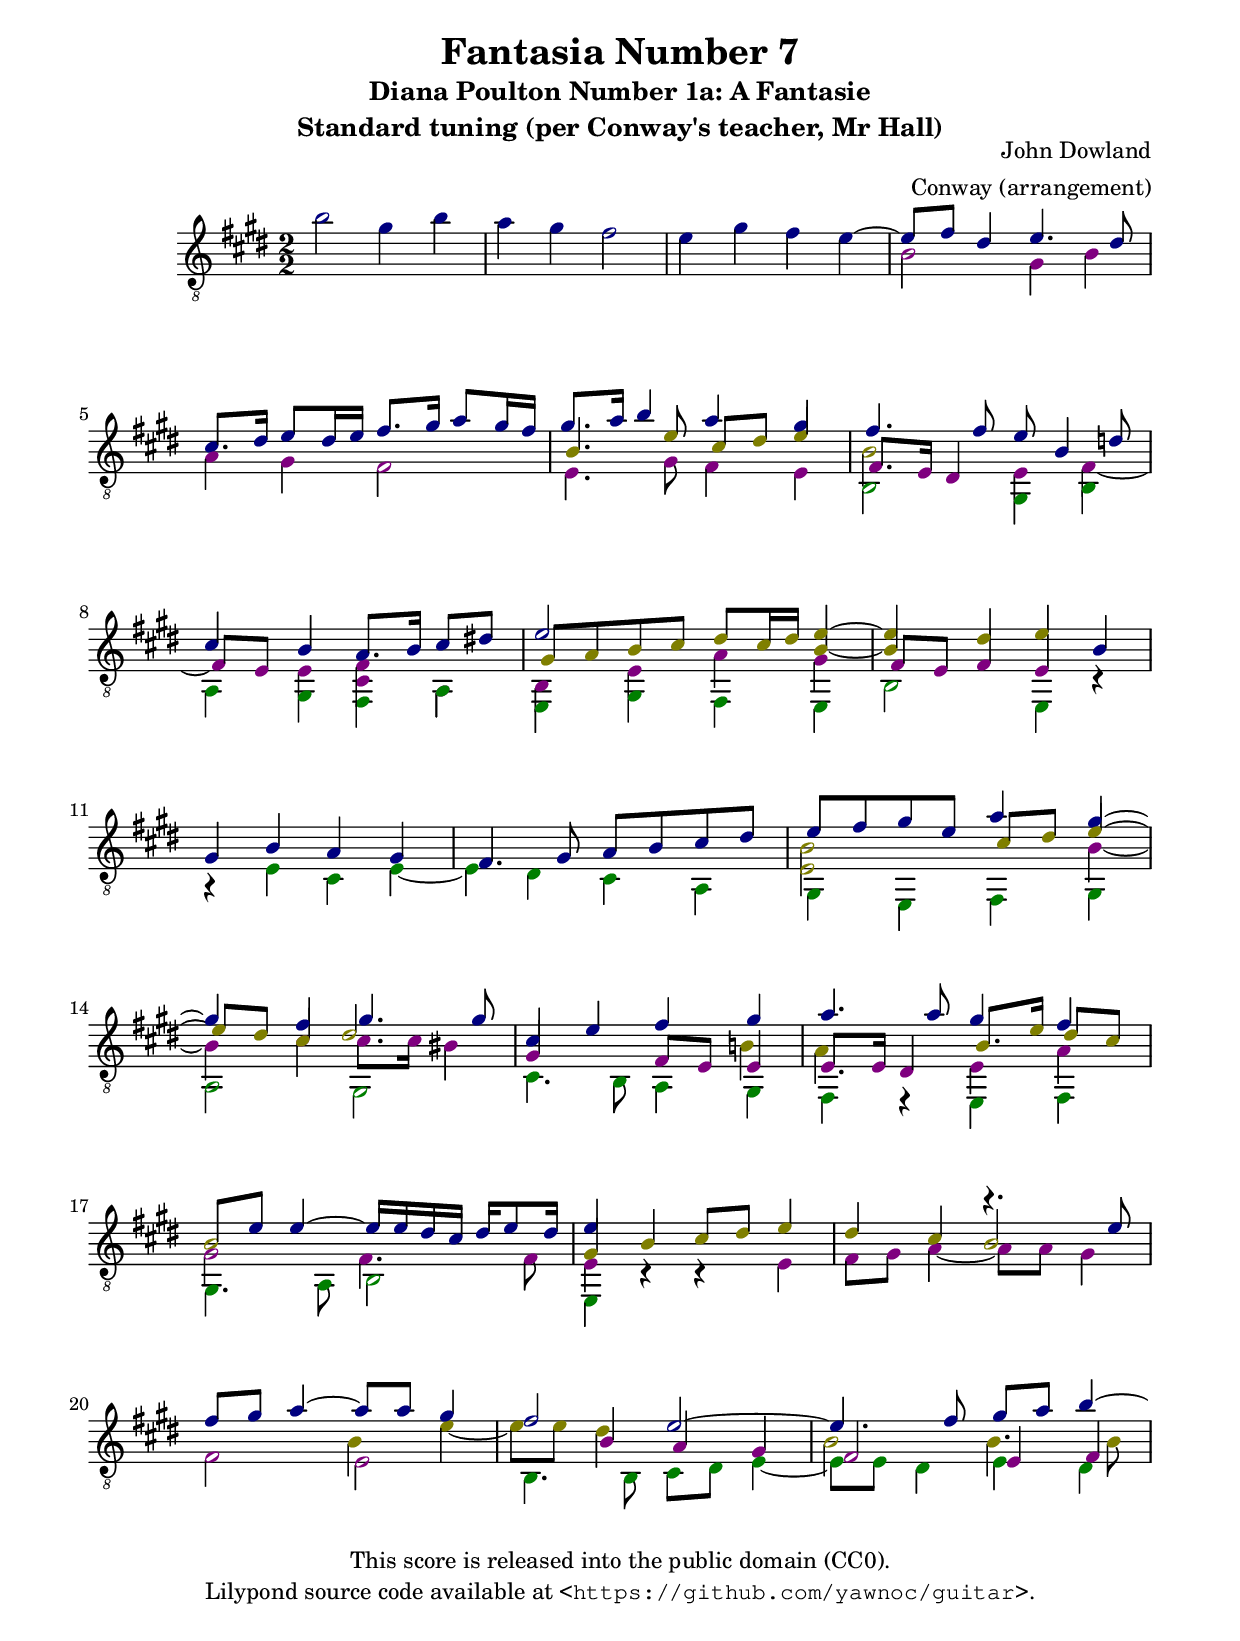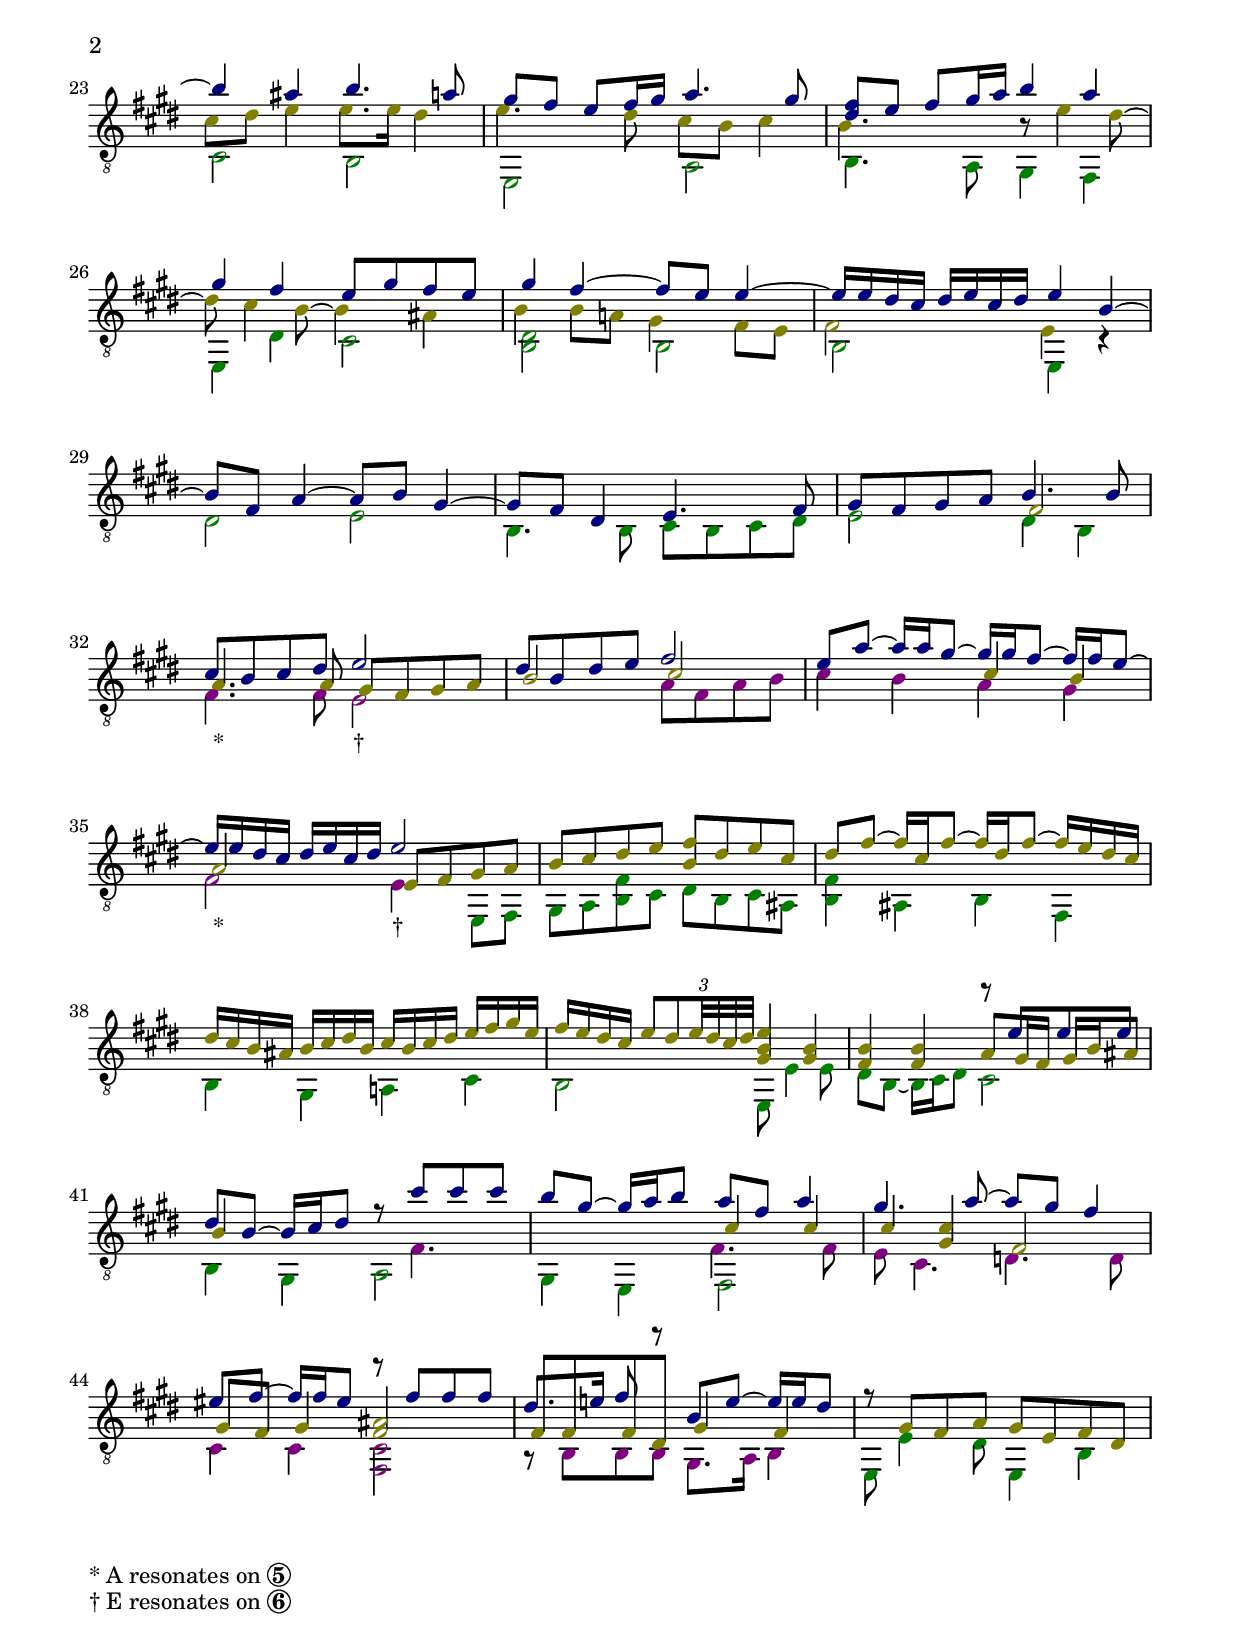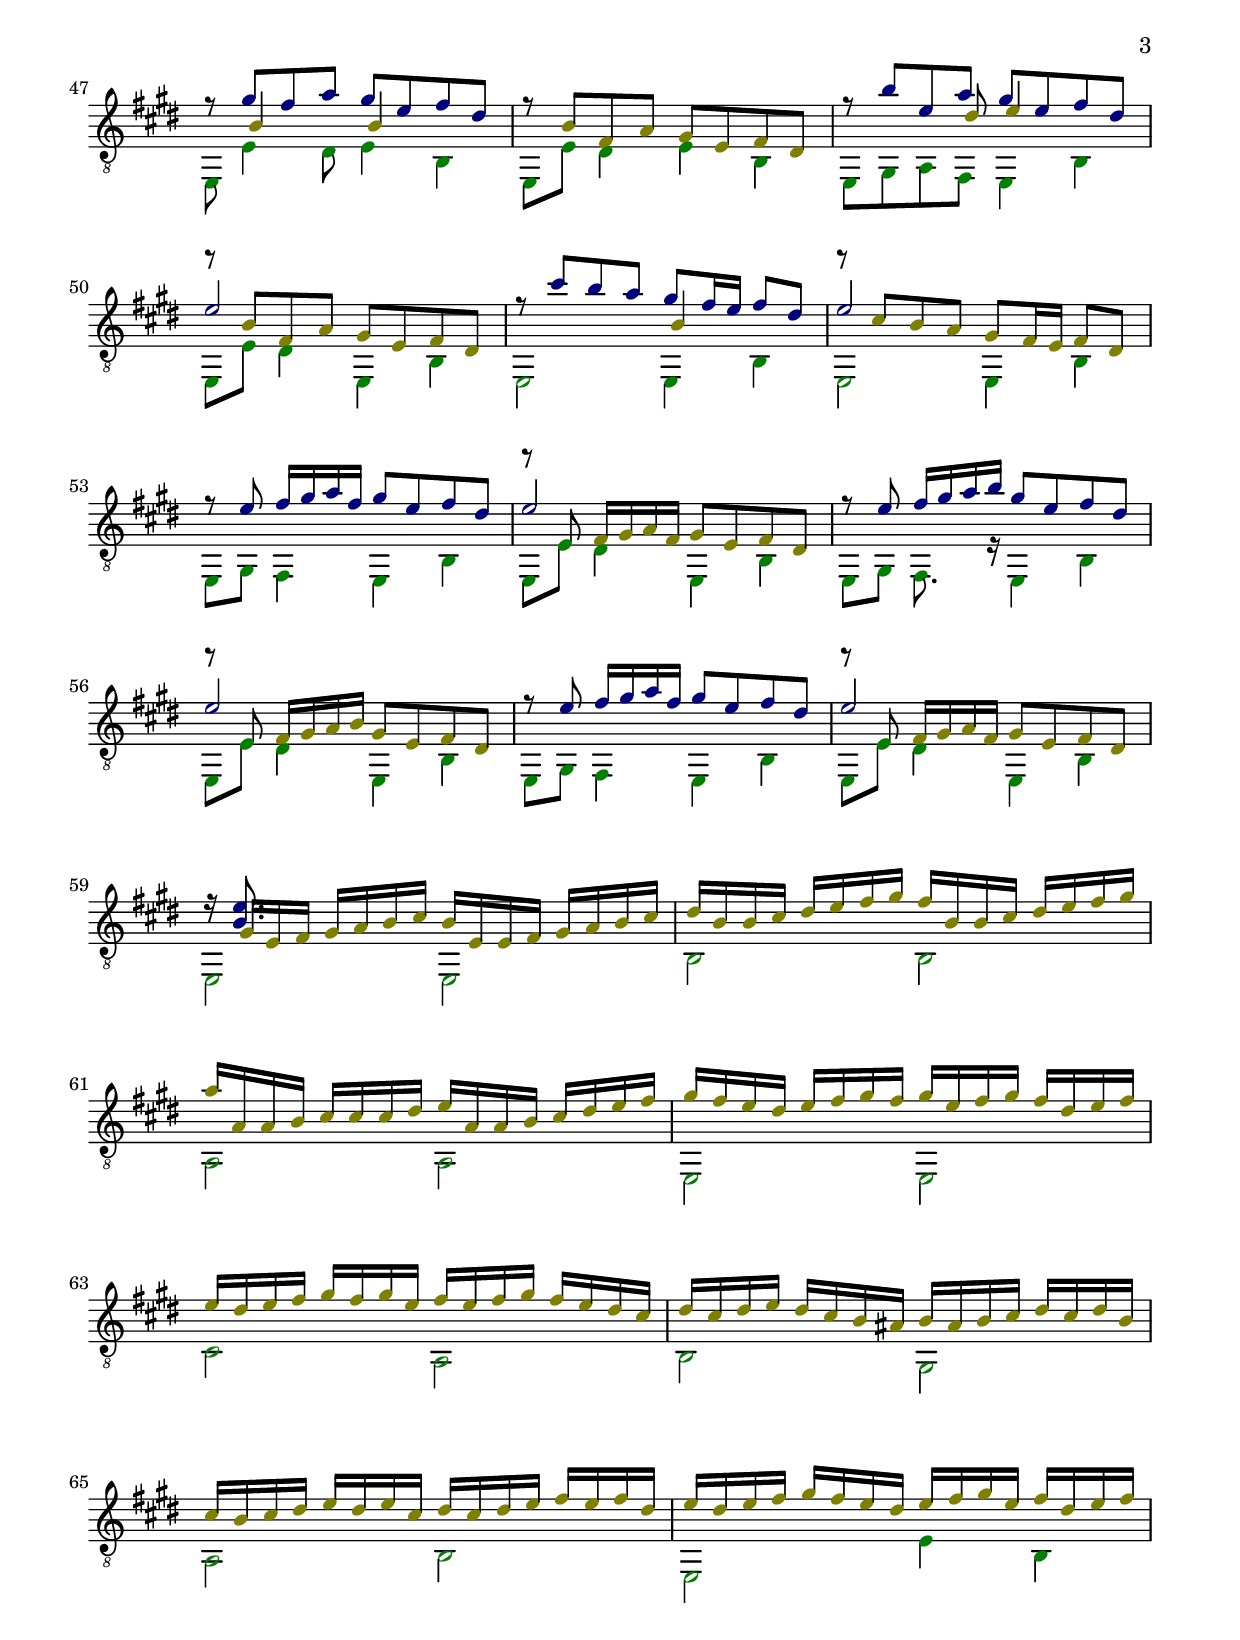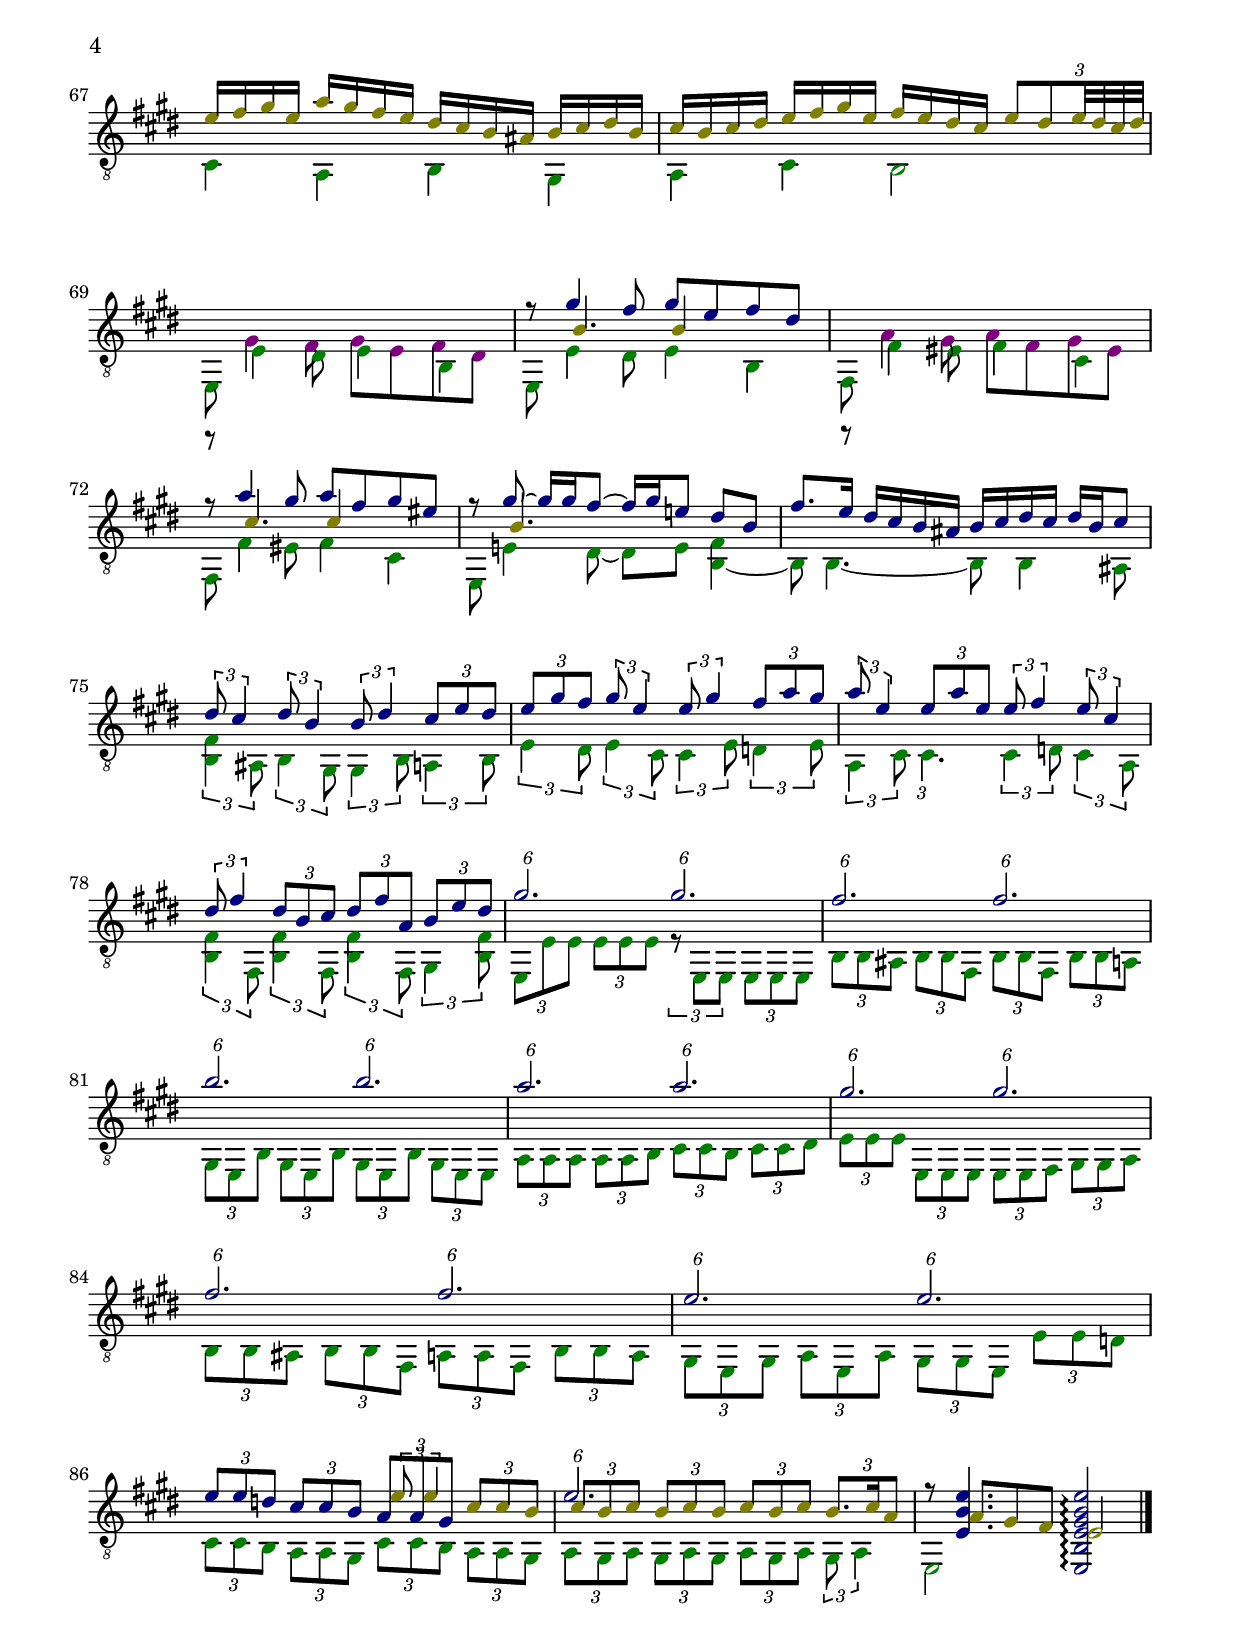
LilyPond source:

\version "2.18.2"


%%%%%%%%%%%%%%%%%%%%%%%%%%%%%%%%%%%%%%%%%%%%%%%%%%%%%%%%%%%%%%%%
% General
%%%%%%%%%%%%%%%%%%%%%%%%%%%%%%%%%%%%%%%%%%%%%%%%%%%%%%%%%%%%%%%%

\paper {
  top-margin = 1.5\cm
  left-margin = 1.5\cm
  right-margin = 1.5\cm
  bottom-margin = 1.5\cm
  ragged-last-bottom = ##f
  footnote-separator-markup = \markup { \vspace #1.5 }
}

globalSettings = {
  \accidentalStyle modern
  \compressFullBarRests
  \mergeDifferentlyHeadedOn
  \mergeDifferentlyDottedOn
  \numericTimeSignature
  \pointAndClickOff
  \override TextScript.extra-offset = #'(0 . 0.7)
  \override Score.FootnoteItem.annotation-line = ##f
}

origin-url = "https://github.com/yawnoc/guitar"

\header {
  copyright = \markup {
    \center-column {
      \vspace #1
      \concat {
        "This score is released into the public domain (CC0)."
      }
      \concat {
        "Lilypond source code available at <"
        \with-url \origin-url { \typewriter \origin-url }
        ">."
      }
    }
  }
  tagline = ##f
}

triplet = #(define-music-function
  (parser location music) (ly:music?)
  #{
    \tuplet 3/2 { $music }
  #}
)

tripletDuple = #(define-music-function
  (parser location music) (ly:music?)
  #{
    \tuplet 6/4 { $music }
  #}
)

overrideBeamedStemLengths = #(define-scheme-function
  (parser location lengths) (list?)
  #{
    \override Stem.details.beamed-lengths = $lengths
  #}
)
revertBeamedStemLengths = { \revert Stem.details.beamed-lengths }

overrideBeamVerticalPositions = #(define-scheme-function
  (parser location positions) (pair?)
  #{
    \override Beam.positions = $positions
  #}
)

%%%%%%%%%%%%%%%%%%%%%%%%%%%%%%%%%%%%%%%%%%%%%%%%%%%%%%%%%%%%%%%%
% Semantic bar lines
%%%%%%%%%%%%%%%%%%%%%%%%%%%%%%%%%%%%%%%%%%%%%%%%%%%%%%%%%%%%%%%%

barLineGoto = { \bar "||" }
barLineKeyChange = { \bar "||" }
barLineEnd = { \bar "|." }

%%%%%%%%%%%%%%%%%%%%%%%%%%%%%%%%%%%%%%%%%%%%%%%%%%%%%%%%%%%%%%%%
% Guitar notation
%%%%%%%%%%%%%%%%%%%%%%%%%%%%%%%%%%%%%%%%%%%%%%%%%%%%%%%%%%%%%%%%

stringNumbersAbove = { \set stringNumberOrientations = #'(up) }
stringNumbersBelow = { \set stringNumberOrientations = #'(down) }

fingeringAbove = { \set fingeringOrientations = #'(up) }
fingeringBelow = { \set fingeringOrientations = #'(down) }
fingeringAleft = { \set fingeringOrientations = #'(left) }
fingeringAright = { \set fingeringOrientations = #'(right) }

startGraceMusic = {
  <>(
  \override Fingering.font-size = -6
}
stopGraceMusic = {
  \revert Fingering.font-size
  <>)
}

overrideHorizontalShift = #(define-scheme-function
  (parser location distance) (number?)
  #{
    \override NoteColumn.force-hshift = $distance
  #}
)
revertHorizontalShift = { \revert NoteColumn.force-hshift }

barreSpan = #(define-music-function
  (parser location label offsetPair music)
  (string? (pair? (cons 0 0)) ly:music?)
  (let
    (
      (elements (extract-named-music music '(NoteEvent EventChord)))
    )
    (if
      (pair? elements)
      (let
        (
          (first-element (first elements))
          (last-element (last elements))
        )
        (set!
          (ly:music-property first-element 'articulations)
          (cons
            (make-music 'TextSpanEvent 'span-direction -1)
            (ly:music-property first-element 'articulations)
          )
        )
        (set!
          (ly:music-property last-element 'articulations)
          (cons
            (make-music 'TextSpanEvent 'span-direction 1)
            (ly:music-property last-element 'articulations)
          )
        )
      )
    )
  )
  #{
    \once \override TextSpanner.font-shape = #'upright
    \once \override TextSpanner.style = #'line
    \once \override TextSpanner.extra-offset = #offsetPair
    \once \override TextSpanner.bound-details = #`(
      (left
        (text . ,#{ \markup { \raise #-0.7 { #label \hspace #0.7 }} #})
        (Y . 0)
        (padding . -0.8)
        (attach-dir . -2)
      )
      (right
        (text . ,#{ \markup { \draw-line #'(0 . -1.3) } #}) ;; draw hook
        (Y . 0)
        (padding . -0.5)
        (attach-dir . 2)
      )
    )
    \once \override TextSpanner #'after-line-breaking = #(lambda (grob)
      (let*
        (
          (originalGrob (ly:grob-original grob))
          (splitGrobs (ly:spanner-broken-into originalGrob))
        )
        (if
          (and
            (>= (length splitGrobs) 2)
            (not (eq? (car (last-pair splitGrobs)) grob))
          )
          (begin
            (ly:grob-set-nested-property! grob
              '(bound-details right text)
              #{ \markup { \draw-line #'(0 . 0) } #} ;; suppress draw hook
            )
            (ly:grob-set-property! grob
              'extra-offset
              (cons
                (car offsetPair)
                (+ (cdr offsetPair) 0.7) ;; correction for suppressed hook
              )
            )
            (ly:grob-set-nested-property! grob
              '(bound-details right padding)
              #'-3 ;; increase spanner length
            )
          )
        )
      )
    )
    $music
  #}
)

barre = #(define-scheme-function
  (parser location label) (string?)
  #{
    \markup {
      \center-align {
        \hspace #0.7
        $label
      }
    }
  #}
)

nudgeNextBarre = #(define-scheme-function
  (parser location distance) (number?)
  #{
    \once \override TextScript.X-offset = $distance
  #}
)

position = #(define-scheme-function
  (parser location label) (string?)
  #{
    \markup {
      \center-align {
        \hspace #0.5
        $label
      }
    }
  #}
)

#(define-markup-command
  (markupString layout properties stringNumber) (markup?)
  (interpret-markup layout properties
    #{
      \markup \circle { \bold #stringNumber }
    #}
  )
)

#(define-markup-command
  (resonatesOn layout properties note stringNumber) (markup? markup?)
  (interpret-markup layout properties
    #{
      \markup { #note "resonates on" \markupString #stringNumber }
    #}
  )
)

%%%%%%%%%%%%%%%%%%%%%%%%%%%%%%%%%%%%%%%%%%%%%%%%%%%%%%%%%%%%%%%%
% Goto statements
%%%%%%%%%%%%%%%%%%%%%%%%%%%%%%%%%%%%%%%%%%%%%%%%%%%%%%%%%%%%%%%%

overrideGotoVisibility = {
  \once \override Score.RehearsalMark #'break-visibility = #'#(#t #t #f)
}

makeGotoMark = #(define-scheme-function
  (parser location label) (string?)
  #{
    \mark \markup { \small \italic $label }
  #}
)

simultaneousMarkSeparator = {
  \cadenzaOn
    s1073741824 % stupid, but works
  \cadenzaOff
}

coda = {
  \overrideGotoVisibility
  \mark \markup { \musicglyph #"scripts.coda" }
}

fine = {
  \overrideGotoVisibility
  \makeGotoMark Fine
}

dcAlCoda = {
  \overrideGotoVisibility
  \makeGotoMark "D.C. al Coda"
}

dcAlFine = {
  \overrideGotoVisibility
  \makeGotoMark "D.C. al Fine"
}

toCoda = {
  \overrideGotoVisibility
  \makeGotoMark "to Coda"
}



\header {
  title = "Fantasia Number 7"
  subtitle = \markup {
    \center-column {
      "Diana Poulton Number 1a: A Fantasie"
      "Standard tuning (per Conway's teacher, Mr Hall)"
    }
  }
  composer = "John Dowland"
  arranger = "Conway (arrangement)"
}


initialSignatures = {
  \clef "treble_8"
  \key e \major
  \time 2/2
  \set Timing.beamExceptions = #'()
  \set Timing.baseMoment = #(ly:make-moment 1/4)
  \set Timing.beatStructure = #'(1 1 1 1)
  \set Timing.beamExceptions = #'(
    (
      end
        .
      (
        ((1 . 8) . (4 4)) ;; quavers by fours
        ((1 . 12) . (3 3 3 3)) ;; anything shorter by beat
      )
    )
  )
}


highVoiceMusic = {
  
  \override NoteHead.color = #darkblue
  
  % Main theme high
  \barNumberCheck #1
  \relative c'' {
    \stemDown
    b2 gis4 b |
    a gis fis2 |
    e4 gis fis e~ |
    \stemUp
    e8 fis dis4 e4. dis8 |
    cis8. dis16 e8 dis16 e fis8. gis16 a8 gis16 fis |
    gis8. a16 b4 a gis |
    \once \overrideHorizontalShift #0.3 fis4. fis8 e8 b4 d8 |
    cis4 b a8. b16 cis8 dis |
    e2 s2 |
    s2 s4
  }
  
  % Main theme low
  \barNumberCheck #10
  \relative c' {
    b4 |
    gis b a gis |
    fis4. gis8 a b cis dis |
    e fis gis e a4 gis~ |
    gis
      \shiftOn
        \once \overrideHorizontalShift #0
        fis
      \shiftOff
      \once \overrideHorizontalShift #0.45 gis4. gis8 |
    cis,4 e fis gis |
    a4. a8 gis4 fis |
    \once \hide NoteHead b,8 e e4~ e16 e dis cis dis16 e8 dis16 |
    e4
  }
  
  % Tee-tee taa high
  \barNumberCheck #18
  \relative c'' {
    s4 s2 |
    s2 c4.\rest e,8 |
    fis8 gis a4~ a8 a gis4 |
    fis2 e2~ |
    e4. fis8 gis8 a b4~ |
    b ais b4. a8 |
    gis8 fis e8 fis16 gis a4. gis8 |
    <fis dis>8 e fis8 gis16 a b4 a |
    gis fis e8 gis fis e |
    gis4 fis~ fis8 e e4~ |
    e16 e dis cis dis e cis dis e4
  }
  
  % Tee-tee taa low
  \barNumberCheck #28
  \relative c' {
    b4~ |
    b8 fis a4~ a8 b gis4~ |
    gis8 fis dis4 e4. fis8 |
    gis fis gis a b4. b8 |
    cis b cis dis e2 |
    dis8 b dis e fis2 |
    e8 a~ a16 a gis8~ gis16 gis fis8~ fis16 fis e8~ |
    e16 e dis cis dis e cis dis e2 |
  }
  
  % Ascending scale
  \barNumberCheck #36
  {
    s1 * 3 |
    s2
  }
  
  % Tee-tee-tee
  \barNumberCheck #39
  \relative c' {
    s2 |
    s2 r8 e e e |
    dis b~ b16 cis dis8 r8 cis' cis cis |
    b8 gis~ gis16 a b8 a8 fis a4 |
    gis4. a8~ a gis fis4 |
    eis8 fis~ fis16 fis eis8 r8 fis fis fis |
    dis8. e16 fis8 r b,8 e~ e16 e dis8 |
  }
  
  % Majestic theme
  \barNumberCheck #46
  \relative c'' {
    s1 |
    r8 gis fis a gis e fis dis |
    s1 |
    r8 b' e, a gis e fis dis |
    e2 s2 |
    r8 cis' b a gis8 fis16 e fis8 dis |
    e2 s2 |
    r8 e fis16 gis a fis gis8 e fis dis |
    e2 s2 |
    r8 e fis16 gis a b gis8 e fis dis |
    e2 s2 |
    r8 e fis16 gis a fis gis8 e fis dis |
    e2 s2 |
  }
  
  % Scale runs
  \barNumberCheck #59
  \relative c' {
    r16 <e b>8. s4 s2 |
    s1 * 9 |
  }
  
  % Majestic interlude
  \barNumberCheck #69
  \relative c'' {
    s1 |
    r8 gis4 fis8 gis e fis dis |
    s1 |
    r8 a'4 gis8 a fis gis eis |
    r8 gis~ gis16 gis fis8~ fis16 gis e8 dis b |
    fis'8. e16 dis cis b ais
      b16 cis dis cis dis b cis8 |
  }
  
  % Triple runs
  \barNumberCheck #75
  \relative c' {
    \triplet { dis8 cis4 } \triplet { dis8 b4 }
      \triplet { b8 dis4 } \triplet { cis8 e dis } |
    \triplet { e8 gis fis } \triplet { gis8 e4 }
      \triplet { e8 gis4 } \triplet { fis8 a gis } |
    \triplet { a8 e4 } \triplet { e8 a e }
      \triplet { e8 fis4 } \triplet { e8 cis4 } |
    \triplet { dis8 fis4 } \triplet { dis8 b cis }
      \triplet { dis8 fis a, } \triplet { b e dis } |
    \tripletDuple { gis2. } \tripletDuple { gis } |
    \tripletDuple { fis } \tripletDuple { fis } |
    \tripletDuple { b } \tripletDuple { b } |
    \tripletDuple { a } \tripletDuple { a } |
    \tripletDuple { gis } \tripletDuple { gis } |
    \tripletDuple { fis } \tripletDuple { fis } |
    \tripletDuple { e } \tripletDuple { e } |
    \triplet { e8 e d } \triplet { cis cis b }
      \triplet { a a gis } s4 |
    \tripletDuple { e'2. } s2 |
  }
  
  % Finishing chords
  \barNumberCheck #88
  \relative c {
    r8 <e b' e>4.
      <e, b' e gis b e>2 \arpeggio
      \barLineEnd
  }
  
}


lowVoiceMusic = {
  
  \override NoteHead.color = #darkgreen
  
  % Main theme high
  \barNumberCheck #1
  \relative c {
    s1 * 6 |
    b2 gis4 b |
    a gis fis a |
    e gis fis e |
    b'2 e,4
  }
  
  % Main theme low
  \barNumberCheck #10
  \relative c {
    r4 |
    r4 e cis e~ |
    e dis cis a |
    gis e fis gis |
    a2 gis |
    cis4. b8 a4 gis |
    fis r e fis |
    gis4. a8 b2 |
    e,4
  }
  
  % Tee-tee taa high
  \barNumberCheck #18
  \relative c {
    s4 s4 s4 |
    s1 * 2 |
    b4. b8 cis8 dis e4~ |
    e8 e dis4 e4 dis |
    cis2 b |
    e, a |
    b4. a8 gis4 fis |
    e dis' cis2 |
    <b dis> b |
    b e,4
  }
  
  % Tee-tee taa low
  \barNumberCheck #28
  \relative c {
    r4 |
    dis2 e |
    b4. b8 cis b cis dis |
    e2 dis4 b |
    s1 * 3 |
    s2
  }
  
  % Ascending scale
  \barNumberCheck #35
  \relative c, {
    s4 e8 fis |
    gis a <b fis'> cis dis b cis ais |
    <b fis'>4 ais b fis |
    b gis a cis |
    b2
  }
  
  % Tee-tee-tee
  \barNumberCheck #39
  \relative c, {
    e8 e'4 e8 |
    dis8 b~ b16 cis dis8 cis2 |
    b4 gis a2 |
    gis4 e fis2 |
    s1 * 3 |
  }
  
  % Majestic theme
  \barNumberCheck #46
  \relative c, {
    e8 e'4 dis8 e,4 b' |
    e,8 e'4 dis8 e4 b |
    e,8 e' dis4 e b |
    e,8 gis a fis e4 b' |
    e,8 e' dis4 e, b' |
    e,2 e4 b' |
    e,2 e4 b' |
    e,8 gis fis4 e b' |
    e,8 e' dis4 e, b' |
    e,8[ gis] fis8. r16 e4 b' |
    e,8 e' dis4 e, b' |
    e,8 gis fis4 e b' |
    e,8 e' dis4 e, b' |
  }
  
  % Scale runs
  \barNumberCheck #59
  \relative c, {
    e2 e |
    b' b |
    a a |
    e e |
    cis' a |
    b gis |
    a b |
    e, e'4 b |
    cis a b gis |
    a cis b2 |
  }
  
  % Majestic interlude
  \barNumberCheck #69
  \relative c, {
    e8 e'4 dis8 e4 b |
    e,8 e'4 dis8 e4 b |
    fis8 fis'4 eis8 fis4 cis |
    fis,8 fis'4 eis8 fis4 cis |
    e,8 e'4 dis8~ dis e <b~ fis'>4 |
    b8 b4.~ b8 b4 ais8 |
  }
  
  % Triple runs
  \barNumberCheck #75
  \relative c {
    \triplet { <b fis'>4 ais8 } \triplet { b4 gis8 }
      \triplet { gis4 b8 } \triplet { a4 b8 } |
    \triplet { e4 dis8 } \triplet { e4 cis8 }
      \triplet { cis4 e8 } \triplet { d4 e8 } |
    \triplet { a,4 cis8 } \triplet { cis4. }
      \triplet { cis4 d8 } \triplet { cis4 a8 } |
    \triplet { <b fis'>4 fis8 } \triplet { <b fis'>4 fis8 }
      \triplet { <b fis'>4 fis8 } \triplet { gis4 <b fis'>8 } |
    \triplet { e,8 e' e } \triplet { e e e }
      \triplet { r e, e } \triplet { e e e } |
    \triplet { b' b ais } \triplet { b b fis }
      \triplet { b b fis } \triplet { b b a } |
    \triplet { gis e b' } \triplet { gis e b' }
      \triplet { gis e b' } \triplet { gis e e } |
    \triplet { a a a } \triplet { a a b }
      \triplet { cis cis b } \triplet { cis cis dis } |
    \triplet { e e e } \triplet { e, e e }
      \triplet { e e fis } \triplet { gis gis a } |
    \triplet { b b ais } \triplet { b b fis }
      \triplet { a a fis } \triplet { b b a } |
    \triplet { gis e gis } \triplet { a e a }
      \triplet { gis gis e } \triplet { e' e d } |
    \triplet { cis cis b } \triplet { a a gis }
      \triplet { cis cis b } \triplet { a a gis } |
    \triplet { a gis a } \triplet { gis a gis }
      \triplet { a gis a } \triplet { gis8 a4 } |
  }
  
  % Finishing chords
  \barNumberCheck #88
  \relative c, {
    e2 s2 |
  }
  
}


upperMiddleVoiceMusic = {
  
  \override NoteHead.color = #darkyellow
  
  % Main theme high
  \barNumberCheck #1
  \relative c' {
    s1 * 5 |
    \once \overrideHorizontalShift #0.4 b4. e8
      cis8 dis
      \once \overrideHorizontalShift #0 e4 |
    \stemDown
    \once \overrideHorizontalShift #0 b2 s2 |
    \stemUp
    s1 |
    gis8 a b cis dis8 cis16 \shiftOff dis <e~ b_~>4 |
    <e b> dis e
    \shiftOn
  }
  
  % Main theme low
  \barNumberCheck #10
  \relative c' {
    s4 |
    s1 * 2 |
    \stemDown
    <b e,>2
    \stemUp
      cis8 dis \once \overrideHorizontalShift #0 e4~ |
    e8 dis
      \shiftOff cis4 \shiftOn
      \once \overrideHorizontalShift #-0.75 dis2 |
    s2 s4 \stemDown b4 |
    a4 s4 \stemUp b8. e16 dis8 cis |
      \once \overrideHorizontalShift #-0.07
      \once \hide Stem
        b2
      s2 |
    \once \overrideHorizontalShift #0 gis4
  }
  
  % Tee-tee taa high
  \barNumberCheck #18
  \relative c' {
    b4 cis8 dis e4 |
    dis4 cis b2 |
    \stemDown
    s2 b4 e_~ |
    e8 e dis4 s2 |
    b2 b4. b8 |
    cis8 dis e4 e8. e16 dis4 |
    e4. dis8 cis8 b cis4 |
    b4. s8 b8\rest e4 dis8~ |
    dis8 cis4 b8~ b4 ais |
    b4 b8 a gis4 fis8 e |
    fis2 e4
    \stemUp
  }
  
  % Tee-tee taa low
  \barNumberCheck #28
  \relative c {
    s4 |
    s1 * 2 |
    s2 fis2 |
    \footnote "*" #'(0 . -4) \markup { "*" \resonatesOn A 5 }
    a4. a8 gis fis gis a |
    b2 cis |
    s2 cis4 b |
    \footnote "*" #'(0 . -4) \markup { }
    a2
  }
  
  % Ascending scale
  \barNumberCheck #35
  \relative c {
    e8 fis gis a |
    b cis dis e <fis b,> dis e cis |
    dis fis~ fis16 cis fis8~ fis16 dis fis8~ fis16 e dis cis |
    dis cis b ais b cis dis b cis b cis dis e fis gis e |
    fis e dis cis \triplet { e8 dis e32 dis cis dis } <e b gis>4
  }
  
  % Tee-tee-tee
  \barNumberCheck #39
  \relative c' {
    <b gis>4 |
    <b fis> <b fis> a8 gis16 fis gis16 b ais8 |
    b4 s4 s2 |
    s2 cis4 cis |
    cis <cis gis> fis,2 |
    gis8 fis gis4 <ais fis>2 |
    fis8 fis fis dis gis4 fis |
  }
  
  % Majestic theme
  \barNumberCheck #46
  \relative c' {
    r8 gis fis a gis e fis dis |
    s8 b'4 s8 b4 s4 |
    r8 b8 fis a gis e fis dis |
    s4. dis'8 e4 s4 |
    r8 b8 fis a gis e fis dis |
    s2 b'4 s4 |
    r8 cis b a gis8 fis16 e fis8 dis |
    s1 |
    r8 e fis16 gis a fis gis8 e fis dis |
    s1 |
    r8 e fis16 gis a b gis8 e fis dis |
    s1 |
    r8 e fis16 gis a fis gis8 e fis dis |
  }
  
  % Scale runs
  \barNumberCheck #59
  \relative c' {
    s16 gis e fis gis a b cis
      b e, e fis gis a b cis |
    dis b b cis dis e fis gis
      fis b, b cis dis e fis gis |
    a a, a b cis cis cis dis
      e a, a b cis dis e fis |
    gis fis e dis e fis gis fis
      gis e fis gis fis dis e fis |
    e dis e fis gis fis gis e
      fis e fis gis fis e dis cis |
    dis cis dis e dis cis b ais
      b ais b cis dis cis dis b |
    cis b cis dis e dis e cis
      dis cis dis e fis e fis dis |
    e dis e fis gis fis e dis
      e fis gis e
      fis dis e fis |
    e fis gis e
      a gis fis e
      dis cis b ais
      b cis dis b |
    cis b cis dis
      e fis gis e
      fis e dis cis
      \triplet { e8 dis e32 dis cis dis } |
  }
  
  % Majestic interlude
  \barNumberCheck #69
  \relative c' {
    s1 |
    s8 b4. b4 s4 |
    s1 |
    s8 cis4. cis4 s4 |
    s8 b4. s2 |
    s1 |
  }
  
  % Triple runs
  \barNumberCheck #75
  \relative c' {
    s1 * 11 |
    s2 \triplet { e8 e4 } \triplet { cis8 cis b } |
    \triplet { cis b cis } \triplet { b cis b }
      \triplet { cis b cis } \triplet { b8. cis16 a8 } |
  }
  
  % Finishing chords
  \barNumberCheck #88
  \relative c' {
    s8 a gis fis e2 |
  }
  
}


lowerMiddleVoiceMusic = {
  
  \override NoteHead.color = #darkmagenta
  
  % Main theme high
  \barNumberCheck #1
  \relative c' {
    s1 * 3 |
    \shiftOff
    b2 gis4 b |
    a gis fis2 |
    \once \overrideHorizontalShift #0.3 e4. gis8 fis4 e |
    \shiftOn
    \stemUp
    \overrideBeamedStemLengths #'(3)
    fis8. e16 dis4 \stemDown
    \revertBeamedStemLengths
      \overrideHorizontalShift #0 e4 fis~ |
      \revertHorizontalShift
    \stemUp
    fis8 e \stemDown
      \overrideHorizontalShift #0 e4 <cis fis>4 a |
    b e a gis |
      \revertHorizontalShift
    \stemUp
    fis8 e
      \overrideHorizontalShift #0 fis4 e
      \revertHorizontalShift
    \stemDown
  }
  
  % Main theme low
  \barNumberCheck #10
  \relative c {
    s4 |
    s1 * 2 |
    s2 s4 \overrideHorizontalShift #0 b'4~ |
    b \revertHorizontalShift
      \shiftOff cis \shiftOn
      \overrideBeamedStemLengths #'(3)
      \once \overrideHorizontalShift #0.3
        cis8. cis16
      \revertBeamedStemLengths
      bis4 |
    \stemUp
    \once \overrideHorizontalShift #0 gis4 s4
      \once \overrideHorizontalShift #0 fis8 e
      \once \overrideHorizontalShift #0 e4 |
    \once \overrideHorizontalShift #0 e8. e16 dis4
      \stemDown
      \overrideHorizontalShift #0 e4 a |
      \revertHorizontalShift
    \once \overrideHorizontalShift #-0.07 gis2 fis4. fis8 |
    \once \overrideHorizontalShift #0 e4
  }
  
  % Tee-tee taa high
  \barNumberCheck #18
  \relative c {
    \shiftOff
    r4 r e |
    fis8 gis a4~ a8 a gis4 |
    fis2 e |
    \shiftOn
    \stemUp
    s4 b' a gis |
    fis2 e4 fis |
    \stemDown
    s1 * 5 |
    s2 s4
  }
  
  % Tee-tee taa low
  \barNumberCheck #28
  \relative c {
    s4 |
    s1 * 3 |
    fis4. fis8
      \footnote "†" #'(0 . -2.5) \markup { "†" \resonatesOn E 6 }
      e2 |
    s2 a8 fis a b |
    cis4 b a gis |
    fis2
      \footnote "†" #'(0 . -2.5) \markup { }
      e4
  }
  
  % Ascending scale
  \barNumberCheck #35
  {
    s4 |
    s1 * 3 |
    s2
  }
  
  % Tee-tee-tee
  \barNumberCheck #39
  \relative c {
    s2 |
    s1 |
    s2 s8 fis4. |
    s2 fis4. fis8 |
    e8 cis4. d4. d8 |
    cis4 cis <cis fis,>2 |
    r8 b b b gis8. a16 b4 |
  }
  
  % Majestic theme
  \barNumberCheck #46
  {
    s1 * 13 |
  }
  
  % Scale runs
  \barNumberCheck #59
  {
    s1 * 10 |
  }
  
  % Majestic interlude
  \barNumberCheck #69
  \relative c' {
    r8 gis4 fis8 gis e fis dis |
    s1 |
    r8 a'4 gis8 a fis gis eis |
    s1 * 3 |
  }
  
}


allMusic = {
  \new Staff \with {
    midiInstrument = #"acoustic guitar (nylon)"
  }
  \globalSettings
  \initialSignatures
  <<
    << \highVoiceMusic >>
      \\
    << \lowVoiceMusic >>
      \\
    << \upperMiddleVoiceMusic >>
      \\
    << \lowerMiddleVoiceMusic >>
  >>
}


\score {
  \allMusic
}

\score {
  \allMusic
  \midi { }
}
